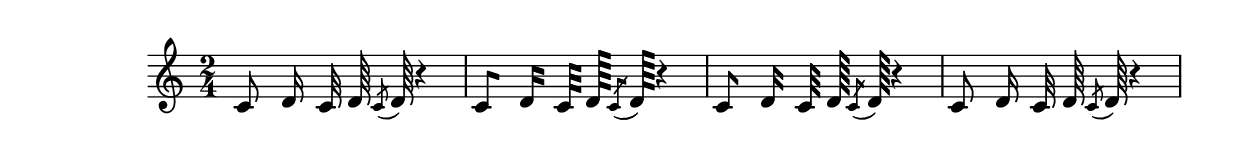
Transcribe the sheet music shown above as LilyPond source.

% DO NOT EDIT this file manually; it is automatically
% generated from Documentation/snippets/new
% Make any changes in Documentation/snippets/new/
% and then run scripts/auxiliar/makelsr.py
%
% This file is in the public domain.
%% Note: this file works from version 2.16.0
\version "2.16.0"

\header {
  lsrtags = "rhythms, tweaks-and-overrides"

  texidoc = "
Alternative styles of flag on eighth and shorter notes can be displayed
by overriding the @code{stencil} property of @code{Flag}.  Valid values
are @code{modern-straight-flag} and @code{old-straight-flag}.

"
  doctitle = "Using alternative flag styles"
} % begin verbatim


testnotes = {
  \autoBeamOff
  c8 d16 c32 d64 \acciaccatura { c8 } d64 r4
}

\relative c' {
  \time 2/4
  \testnotes

  \override Flag #'stencil = #modern-straight-flag
  \testnotes

  \override Flag #'stencil = #old-straight-flag
  \testnotes

  \revert Flag #'stencil
  \testnotes
}
